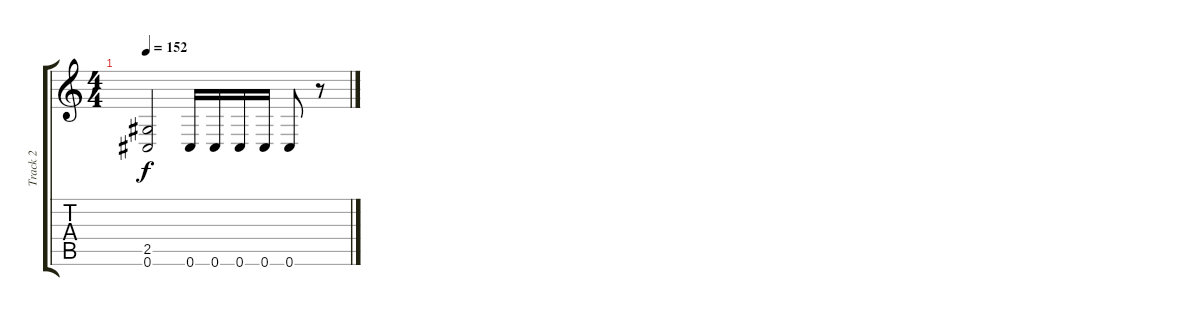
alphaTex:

\track ("Track 2" "Track 2") {instrument distortionguitar}
\staff {score tabs}
\tuning (Db4 Ab3 E3 B2 Gb2 Db2) {hide}
\ts (4 4)
\tempo 152
\clef g2
\ks c
(2.5{t} 0.6{t}).2{dy f} 0.6.16 0.6.16 0.6.16 0.6.16 0.6.8 r.8
